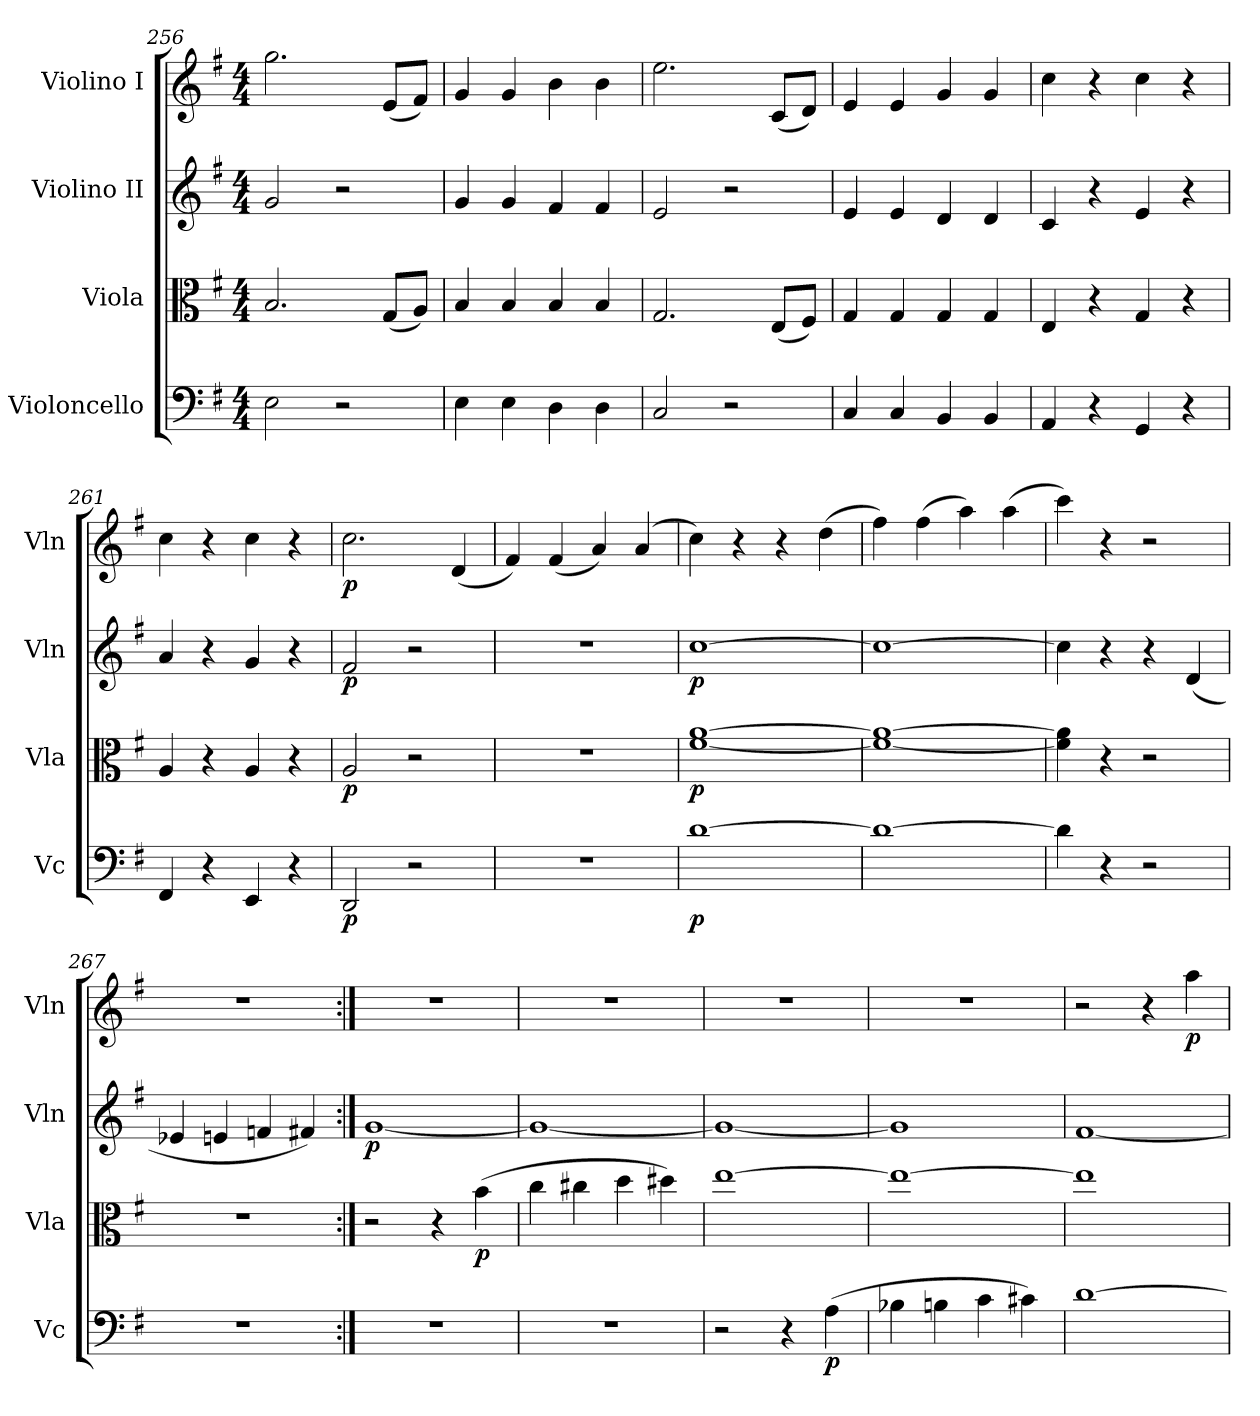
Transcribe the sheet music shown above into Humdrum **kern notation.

**kern	**dynam	**kern	**dynam	**kern	**dynam	**kern	**dynam
*part4	*part4	*part3	*part3	*part2	*part2	*part1	*part1
*staff4	*staff4	*staff3	*staff3	*staff2	*staff2	*staff1	*staff1
*I"Violoncello	*	*I"Viola	*	*I"Violino II	*	*I"Violino I	*
*I'Vc	*	*I'Vla	*	*I'Vln	*	*I'Vln	*
*clefF4	*	*clefC3	*	*clefG2	*	*clefG2	*
*k[f#]	*	*k[f#]	*	*k[f#]	*	*k[f#]	*
*G:	*	*G:	*	*G:	*	*G:	*
*M4/4	*	*M4/4	*	*M4/4	*	*M4/4	*
=256	=256	=256	=256	=256	=256	=256	=256
2E	.	2.B	.	2g	.	2.gg	.
2r	.	.	.	2r	.	.	.
.	.	(8GL	.	.	.	(8eL	.
.	.	8AJ)	.	.	.	8f#J)	.
=257	=257	=257	=257	=257	=257	=257	=257
4E	.	4B	.	4g	.	4g	.
4E	.	4B	.	4g	.	4g	.
4D	.	4B	.	4f#	.	4b	.
4D	.	4B	.	4f#	.	4b	.
=258	=258	=258	=258	=258	=258	=258	=258
2C	.	2.G	.	2e	.	2.ee	.
2r	.	.	.	2r	.	.	.
.	.	(8EL	.	.	.	(8cL	.
.	.	8F#J)	.	.	.	8dJ)	.
!!LO:LB:g=z
=259	=259	=259	=259	=259	=259	=259	=259
4C	.	4G	.	4e	.	4e	.
4C	.	4G	.	4e	.	4e	.
4BB	.	4G	.	4d	.	4g	.
4BB	.	4G	.	4d	.	4g	.
=260	=260	=260	=260	=260	=260	=260	=260
4AA	.	4E	.	4c	.	4cc	.
4r	.	4r	.	4r	.	4r	.
4GG	decrescendo	4G	decrescendo	4e	decrescendo	4cc	decrescendo
4r	.	4r	.	4r	.	4r	.
=261	=261	=261	=261	=261	=261	=261	=261
4FF#	.	4A	.	4a	.	4cc	.
4r	.	4r	.	4r	.	4r	.
4EE	.	4A	.	4g	.	4cc	.
4r	.	4r	.	4r	.	4r	.
=262	=262	=262	=262	=262	=262	=262	=262
2DD	p	2A	p	2f#	p	2.cc	p
2r	.	2r	.	2r	.	.	.
.	.	.	.	.	.	(4d	.
=263	=263	=263	=263	=263	=263	=263	=263
1r	.	1r	.	1r	.	4f#)	.
.	.	.	.	.	.	(4f#	.
.	.	.	.	.	.	4a)	.
.	.	.	.	.	.	(4a	.
=264	=264	=264	=264	=264	=264	=264	=264
[1d	p	[1a [1f#	p	[1cc	p	4cc)	.
.	.	.	.	.	.	4r	.
.	.	.	.	.	.	4r	.
.	.	.	.	.	.	(4dd	.
=265	=265	=265	=265	=265	=265	=265	=265
1d_	.	1a_ 1f#_	.	1cc_	.	4ff#)	.
.	.	.	.	.	.	(4ff#	.
.	.	.	.	.	.	4aa)	.
.	.	.	.	.	.	(4aa	.
=266	=266	=266	=266	=266	=266	=266	=266
4d]	.	4a] 4f#]	.	4cc]	.	4ccc)	.
4r	.	4r	.	4r	.	4r	.
2r	.	2r	.	4r	.	2r	.
.	.	.	.	(4d	.	.	.
=267	=267	=267	=267	=267	=267	=267	=267
1r	.	1r	.	4e-X	.	1r	.
.	.	.	.	4en	.	.	.
.	.	.	.	4fn	.	.	.
.	.	.	.	4f#X)	.	.	.
=268:|!	=268:|!	=268:|!	=268:|!	=268:|!	=268:|!	=268:|!	=268:|!
1r	.	2r	.	[1g	p	1r	.
.	.	4r	.	.	.	.	.
.	.	(4b	p	.	.	.	.
=269	=269	=269	=269	=269	=269	=269	=269
1r	.	4cc	.	1g_	.	1r	.
.	.	4cc#X	.	.	.	.	.
.	.	4dd	.	.	.	.	.
.	.	4dd#X)	.	.	.	.	.
=270	=270	=270	=270	=270	=270	=270	=270
2r	.	[1ee	.	1g_	.	1r	.
4r	.	.	.	.	.	.	.
(4A	p	.	.	.	.	.	.
=271	=271	=271	=271	=271	=271	=271	=271
4B-X	.	1ee_	.	1g]	.	1r	.
4Bn	.	.	.	.	.	.	.
4c	.	.	.	.	.	.	.
4c#X)	.	.	.	.	.	.	.
=272	=272	=272	=272	=272	=272	=272	=272
[1d	.	1ee]	.	[1f#	.	2r	.
.	.	.	.	.	.	4r	.
.	.	.	.	.	.	4aa	p
=	=	=	=	=	=	=	=
*-	*-	*-	*-	*-	*-	*-	*-
